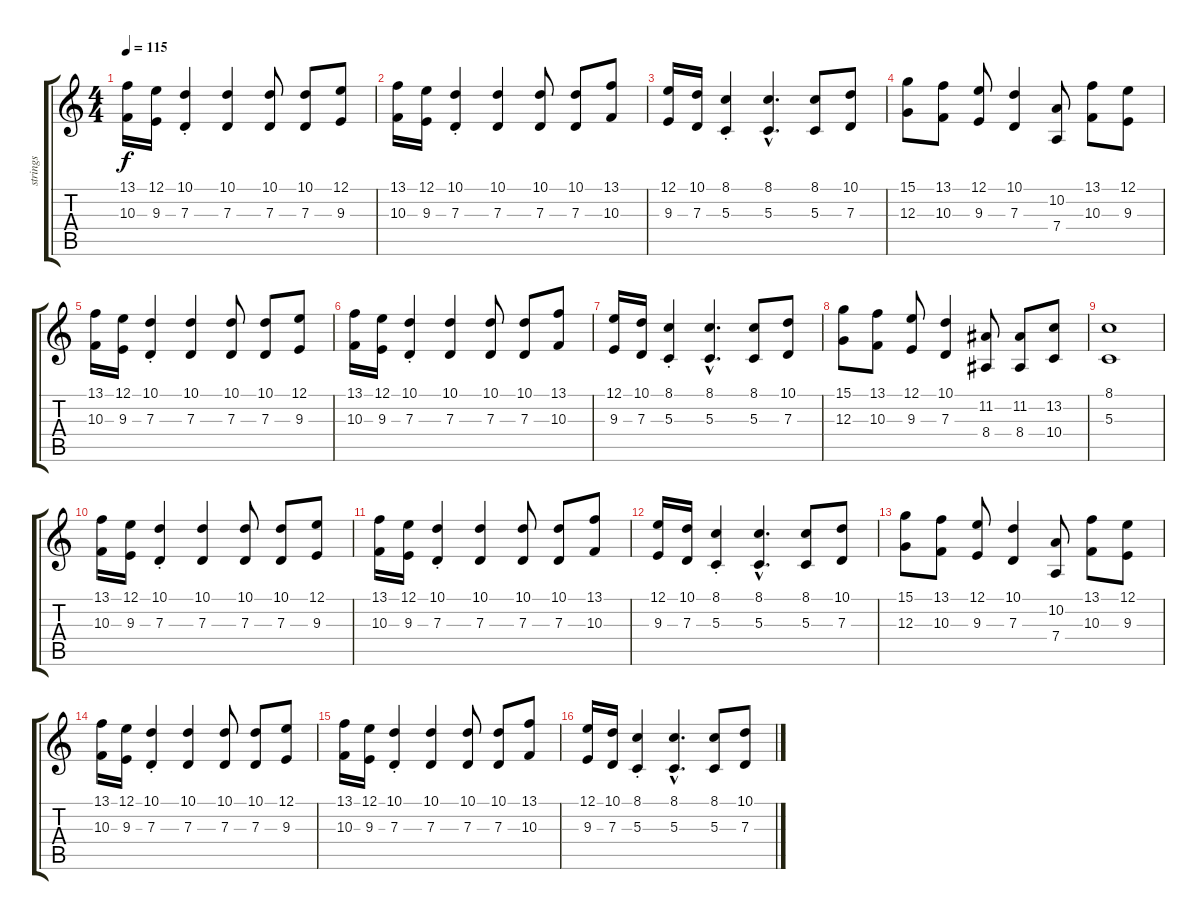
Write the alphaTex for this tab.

\track ("strings" "strings") {instrument stringensemble1}
\staff {score tabs}
\tuning (E4 B3 G3 D3 A2 E2) {hide}
\ts (4 4)
\tempo 115
\clef g2
\ks c
(13.1 10.3).16{dy f instrument stringensemble1} (12.1 9.3).16 (10.1{st} 7.3{st}).4 (10.1 7.3).4 (10.1 7.3).8 (10.1 7.3).8 (12.1 9.3).8 |
(13.1 10.3).16 (12.1 9.3).16 (10.1{st} 7.3{st}).4 (10.1 7.3).4 (10.1 7.3).8 (10.1 7.3).8 (13.1 10.3).8 |
(12.1 9.3).16 (10.1 7.3).16 (8.1{st} 5.3{st}).4 (8.1{hac} 5.3{hac}).4{d} (8.1 5.3).8 (10.1 7.3).8 |
(15.1 12.3).8 (13.1 10.3).8 (12.1 9.3).8 (10.1 7.3).4 (10.2 7.4).8 (13.1 10.3).8 (12.1 9.3).8 |
(13.1 10.3).16 (12.1 9.3).16 (10.1{st} 7.3{st}).4 (10.1 7.3).4 (10.1 7.3).8 (10.1 7.3).8 (12.1 9.3).8 |
(13.1 10.3).16 (12.1 9.3).16 (10.1{st} 7.3{st}).4 (10.1 7.3).4 (10.1 7.3).8 (10.1 7.3).8 (13.1 10.3).8 |
(12.1 9.3).16 (10.1 7.3).16 (8.1{st} 5.3{st}).4 (8.1{hac} 5.3{hac}).4{d} (8.1 5.3).8 (10.1 7.3).8 |
(15.1 12.3).8 (13.1 10.3).8 (12.1 9.3).8 (10.1 7.3).4 (11.2 8.4).8 (11.2 8.4).8 (13.2 10.4).8 |
(8.1 5.3).1 |
(13.1 10.3).16 (12.1 9.3).16 (10.1{st} 7.3{st}).4 (10.1 7.3).4 (10.1 7.3).8 (10.1 7.3).8 (12.1 9.3).8 |
(13.1 10.3).16 (12.1 9.3).16 (10.1{st} 7.3{st}).4 (10.1 7.3).4 (10.1 7.3).8 (10.1 7.3).8 (13.1 10.3).8 |
(12.1 9.3).16 (10.1 7.3).16 (8.1{st} 5.3{st}).4 (8.1{hac} 5.3{hac}).4{d} (8.1 5.3).8 (10.1 7.3).8 |
(15.1 12.3).8 (13.1 10.3).8 (12.1 9.3).8 (10.1 7.3).4 (10.2 7.4).8 (13.1 10.3).8 (12.1 9.3).8 |
(13.1 10.3).16 (12.1 9.3).16 (10.1{st} 7.3{st}).4 (10.1 7.3).4 (10.1 7.3).8 (10.1 7.3).8 (12.1 9.3).8 |
(13.1 10.3).16 (12.1 9.3).16 (10.1{st} 7.3{st}).4 (10.1 7.3).4 (10.1 7.3).8 (10.1 7.3).8 (13.1 10.3).8 |
(12.1 9.3).16 (10.1 7.3).16 (8.1{st} 5.3{st}).4 (8.1{hac} 5.3{hac}).4{d} (8.1 5.3).8 (10.1 7.3).8
